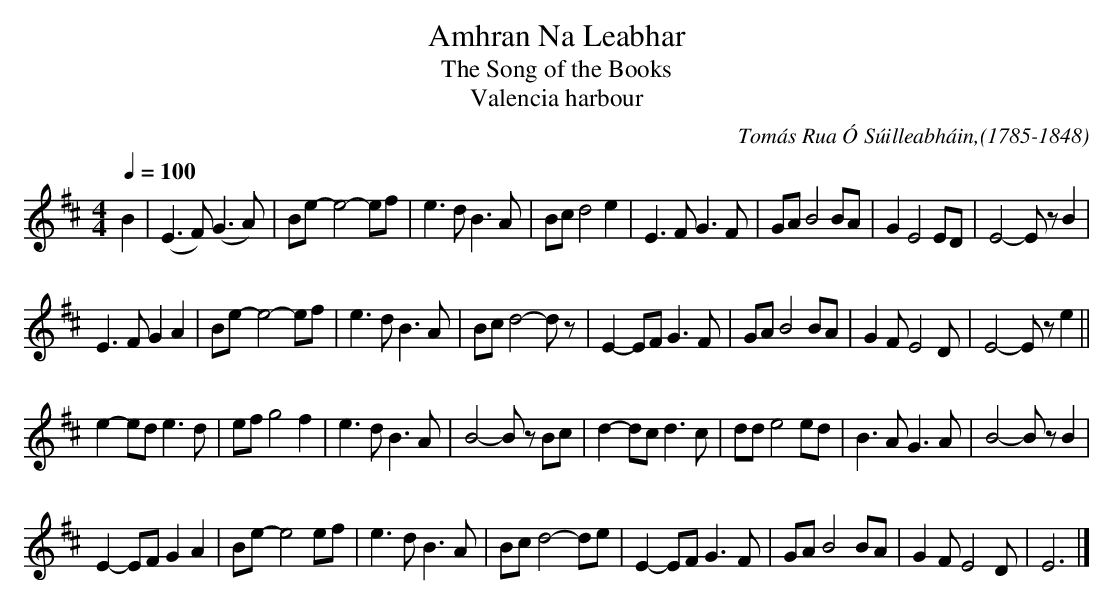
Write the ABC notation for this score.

X:1
T:Amhran Na Leabhar
T:Song of the Books, The
T:Valencia harbour
M:4/4
L:1/8
Q:1/4=100
C:Tomás Rua Ó Súilleabháin,(1785-1848)
K:Edor
B2 |\
(E3F) (G3A) | Be-e4-ef | e3 d B3 A | Bc d4 e2 |\
E3 F G3 F | GA B4 BA | G2 E4 ED | E4-Ez B2 |
E3 F G2 A2 | Be-e4-ef | e3 d B3 A | Bc d4-dz |\
E2-EF G3 F | GA B4 BA | G2 F E4 D | E4-Ez e2 ||
e2-ed e3 d | ef g4 f2 | e3 d B3 A | B4-Bz Bc |\
d2-dc d3 c | dd e4 ed | B3 A G3 A | B4-Bz B2 |
E2-EF G2 A2 | Be-e4 ef | e3 d B3 A | Bc d4-de |\
E2-EF G3 F | GA B4 BA | G2 F E4 D | E6 |]
